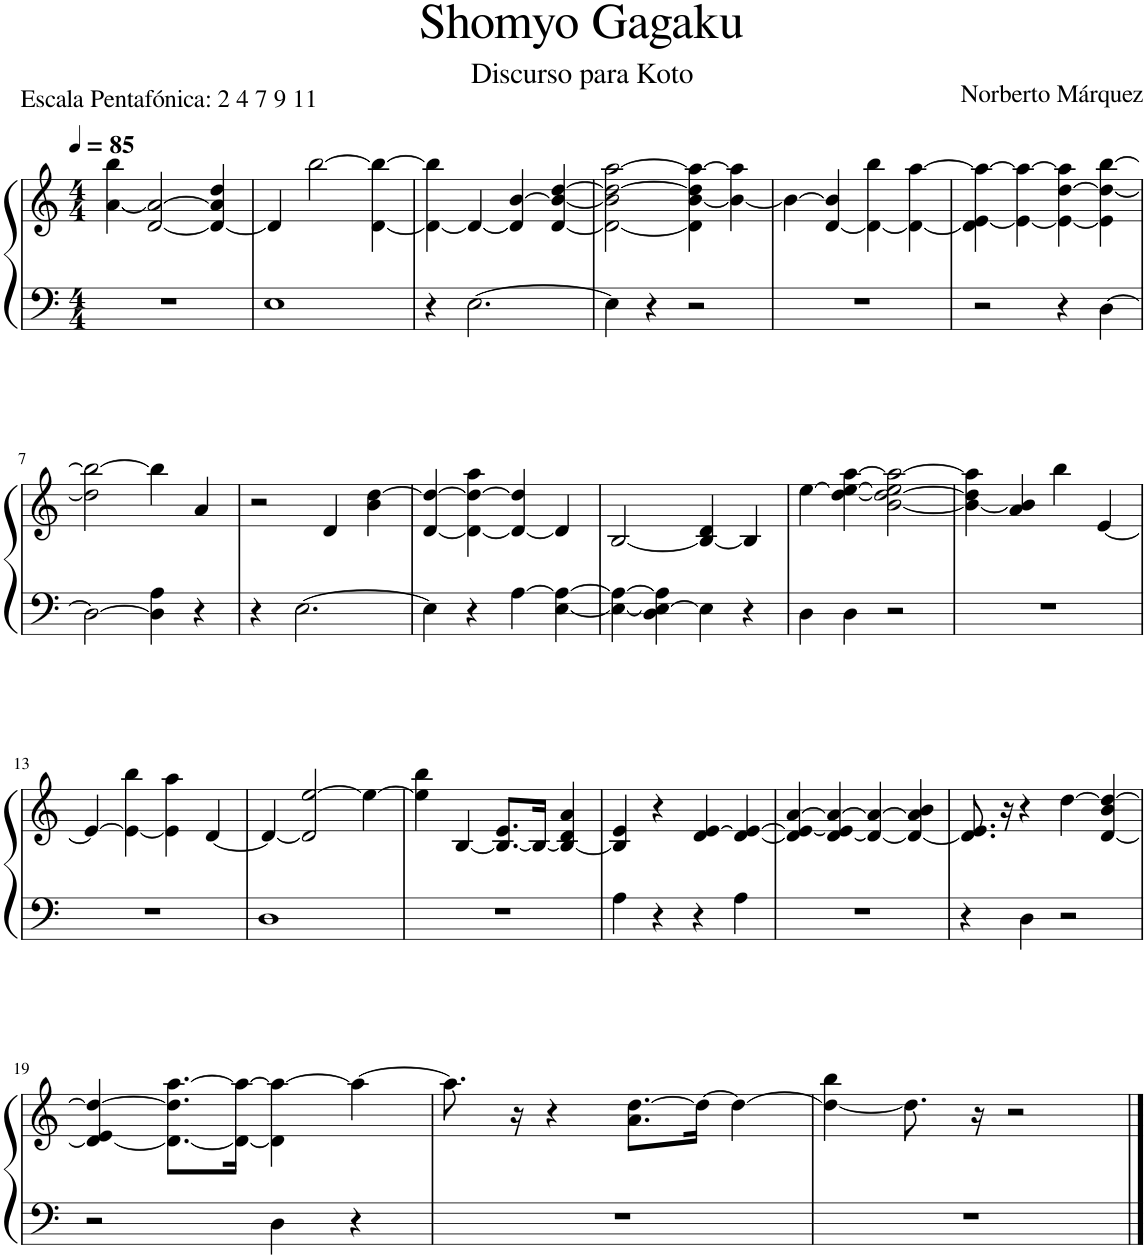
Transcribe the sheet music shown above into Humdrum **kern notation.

**kern	**kern
*part1	*part1
*staff2	*staff1
*I"Glass	*
*clefF4	*clefG2
*k[]	*k[]
*M4/4	*M4/4
*MM85	*MM85
=1	=1
1r	[4a\ 4bb\
.	[2d/ 2a/_
.	4d/_ 4a/] 4dd/
=2	=2
1E	4d/]
.	[2bb\
.	[4d\ 4bb\_
=3	=3
4r	4d\_ 4bb\]
[2.E\	4d/_
.	4d/] [4b/
.	[4d/ 4b/_ [4dd/
=4	=4
4E\]	2d\_ 2b\] 2dd\_ [2aa\
4r	.
2r	4d\] [4b\ 4dd\] 4aa\_
.	4b\_ 4aa\]
=5	=5
1r	4b\_
.	[4d/ 4b/]
.	4d\_ 4bb\
.	4d\_ [4aa\
=6	=6
2r	4d\] [4e\ 4aa\_
.	4e\_ 4aa\_
4r	4e\_ [4dd\ 4aa\]
[4D\	4e\] 4dd\_ [4bb\
!!LO:LB:g=z
=7	=7
2D\_	2dd\] 2bb\_
4D\] 4A\	4bb\]
4r	4a/
=8	=8
4r	2r
[2.E\	.
.	4d/
.	4b\ [4dd\
=9	=9
4E\]	[4d/ 4dd/_
4r	4d\_ 4dd\_ 4aa\
[4A\	4d/_ 4dd/]
[4E\ 4A\_	4d/]
=10	=10
4E\_ 4A\_	[2B/
4D\ 4E\_ 4A\]	.
4E\]	4B/_ 4d/
4r	4B/]
=11	=11
4D\	[4ee\
4D\	[4dd\ 4ee\_ [4aa\
2r	[2b\ 2dd\_ 2ee\] 2aa\_
=12	=12
1r	4b\_ 4dd\] 4aa\]
.	4a/ 4b/]
.	4bb\
.	[4e/
!!LO:LB:g=z
=13	=13
1r	4e/_
.	4e\_ 4bb\
.	4e\] 4aa\
.	[4d/
=14	=14
1D	4d/_
.	2d/] [2ee/
.	4ee\_
=15	=15
1r	4ee\] 4bb\
.	[4B/
.	8.B/_ 8.e/L
.	16B/Jk_
.	4B/_ 4d/ 4a/
=16	=16
4A\	4B/] 4e/
4r	4r
4r	4d/ [4e/
4A\	[4d/ 4e/_
=17	=17
1r	4d/] 4e/_ [4a/
.	[4d/ 4e/] 4a/_
.	4d/_ 4a/_
.	4d/_ 4a/] 4b/
=18	=18
4r	8.d/] 8.e/
.	16r
4D\	4r
2r	[4dd\
.	[4d/ 4b/ 4dd/_
!!LO:LB:g=z
=19	=19
2r	4d/_ 4e/ 4dd/_
.	8.d\_ 8.dd\] [8.aa\L
.	16d\_ 16aa\_Jk
4D\	4d\] 4aa\_
4r	4aa\_
=20	=20
1r	8.aa\]
.	16r
.	4r
.	8.a\ [8.dd\L
.	16dd\Jk_
.	4dd\_
=21	=21
1r	4dd\_ 4bb\
.	8.dd\]
.	16r
.	2r
==	==
*-	*-
